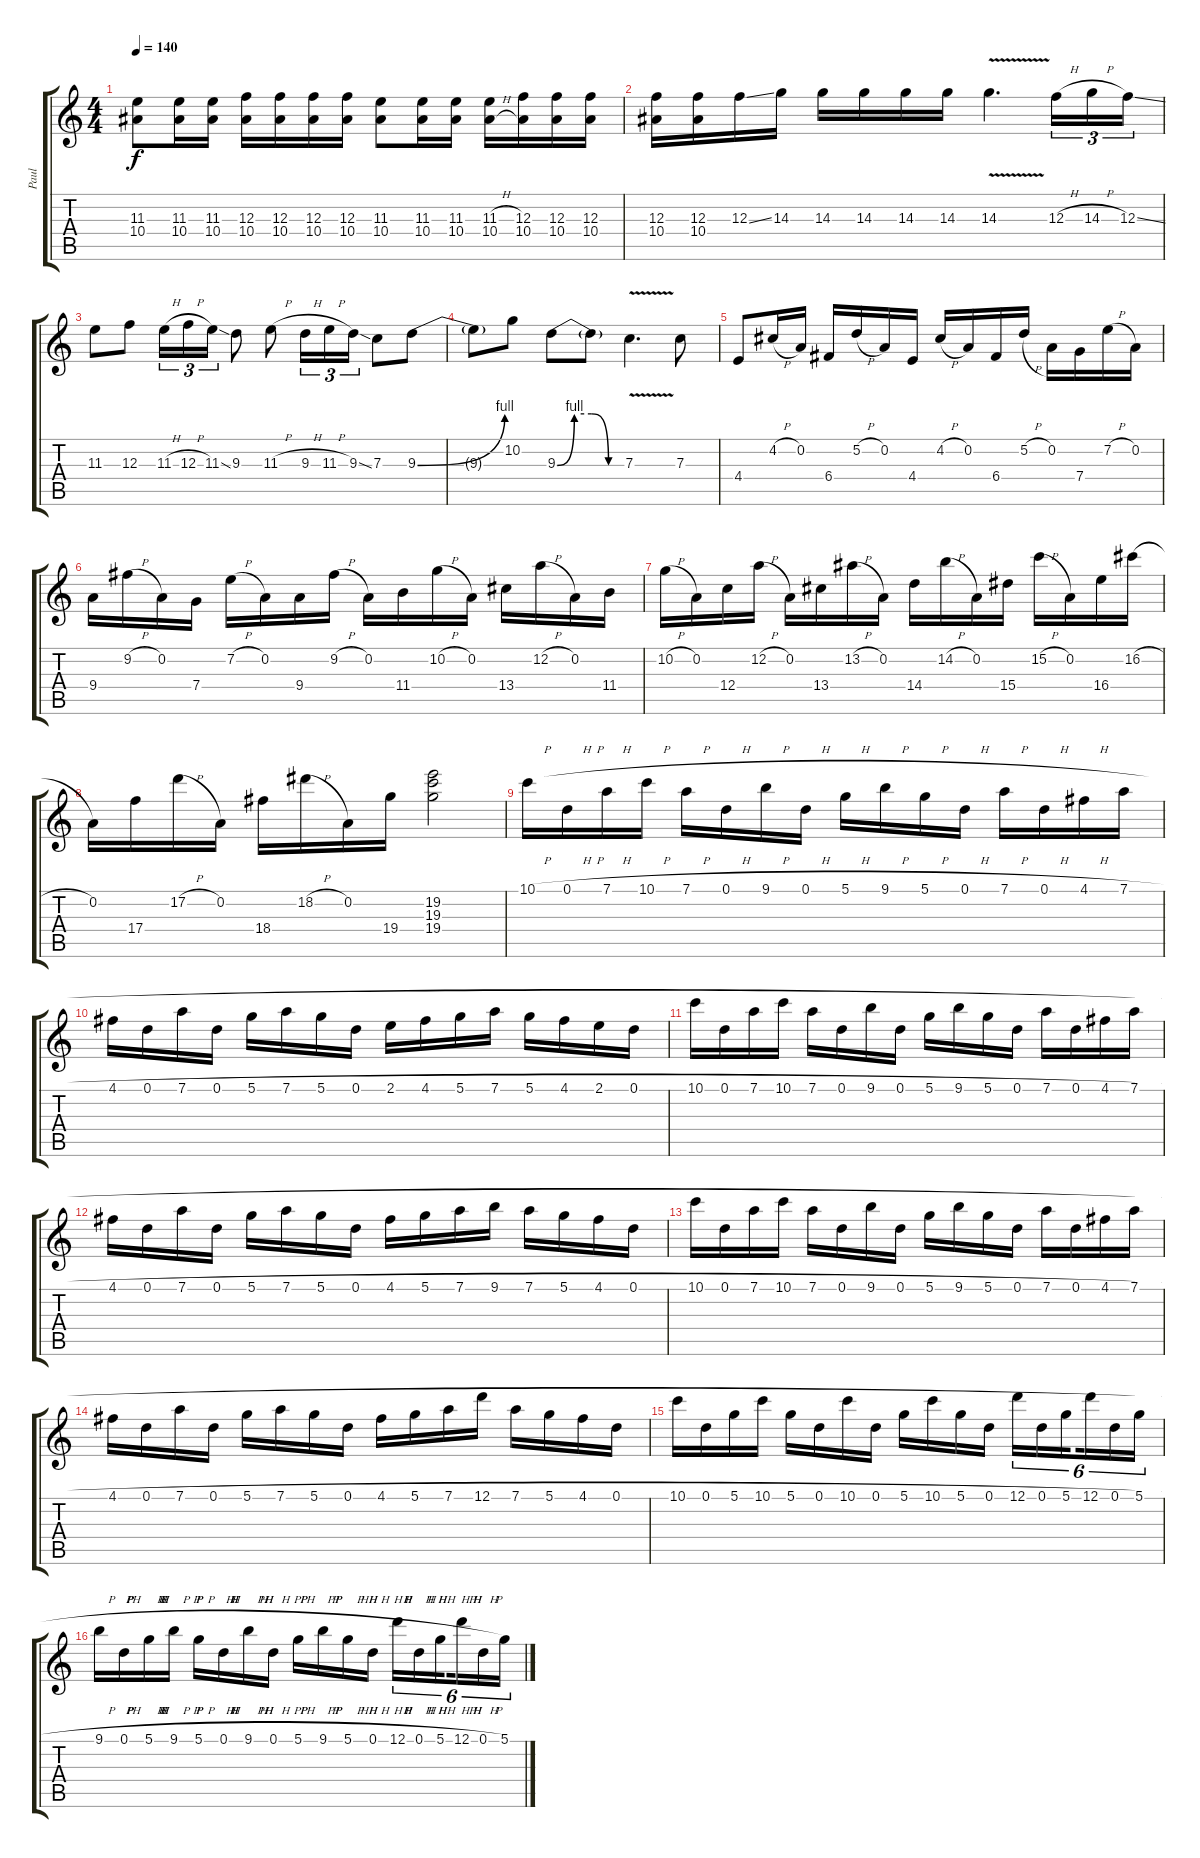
\track ("Paul" "Paul") {instrument distortionguitar}
\staff {score tabs}
\tuning (D4 A3 F3 C3 G2 D2) {hide}
\ts (4 4)
\tempo 140
\clef g2
\ks c
(11.3 10.4).8{dy f} (11.3 10.4).16 (11.3 10.4).16 (12.3 10.4).16 (12.3 10.4).16 (12.3 10.4).16 (12.3 10.4).16 (11.3 10.4).8 (11.3 10.4).16 (11.3 10.4).16 (11.3{h} 10.4{h}).16 (12.3 10.4).16 (12.3 10.4).16 (12.3 10.4).16 |
(12.3 10.4).16 (12.3 10.4).16 12.3{ss}.16 14.3.16 14.3.16 14.3.16 14.3.16 14.3.16 14.3{v}.4{d} 12.3{h}.16{tu (3 2)} 14.3{h}.16{tu (3 2)} 12.3{ss}.16{tu (3 2)} |
11.3.8 12.3.8 11.3{h}.16{tu (3 2)} 12.3{h}.16{tu (3 2)} 11.3{ss}.16{tu (3 2)} 9.3.8 11.3{h}.8 9.3{h}.16{tu (3 2)} 11.3{h}.16{tu (3 2)} 9.3{ss}.16{tu (3 2)} 7.3.8 9.3{be (bend 0 0 60 4)}.8 |
9.3{t}.8 10.2.8 9.3{be (custom 0 0 15 4 30 4 45 0 60 0)}.8 9.3{t}.8 7.3{v}.4{d} 7.3.8 |
4.4.8 4.2{h}.16 0.2.16 6.4.16 5.2{h}.16 0.2.16 4.4.16 4.2{h}.16 0.2.16 6.4.16 5.2{h}.16 0.2.16 7.4.16 7.2{h}.16 0.2.16 |
9.4.16 9.2{h}.16 0.2.16 7.4.16 7.2{h}.16 0.2.16 9.4.16 9.2{h}.16 0.2.16 11.4.16 10.2{h}.16 0.2.16 13.4.16 12.2{h}.16 0.2.16 11.4.16 |
10.2{h}.16 0.2.16 12.4.16 12.2{h}.16 0.2.16 13.4.16 13.2{h}.16 0.2.16 14.4.16 14.2{h}.16 0.2.16 15.4.16 15.2{h}.16 0.2.16 16.4.16 16.2{h}.16 |
0.2.16 17.4.16 17.2{h}.16 0.2.16 18.4.16 18.2{h}.16 0.2.16 19.4.16 (19.2 19.3 19.4).2 |
10.1{h}.16 0.1{h}.16 7.1{h}.16 10.1{h}.16 7.1{h}.16 0.1{h}.16 9.1{h}.16 0.1{h}.16 5.1{h}.16 9.1{h}.16 5.1{h}.16 0.1{h}.16 7.1{h}.16 0.1{h}.16 4.1{h}.16 7.1{h}.16 |
4.1{h}.16 0.1{h}.16 7.1{h}.16 0.1{h}.16 5.1{h}.16 7.1{h}.16 5.1{h}.16 0.1{h}.16 2.1{h}.16 4.1{h}.16 5.1{h}.16 7.1{h}.16 5.1{h}.16 4.1{h}.16 2.1{h}.16 0.1{h}.16 |
10.1{h}.16 0.1{h}.16 7.1{h}.16 10.1{h}.16 7.1{h}.16 0.1{h}.16 9.1{h}.16 0.1{h}.16 5.1{h}.16 9.1{h}.16 5.1{h}.16 0.1{h}.16 7.1{h}.16 0.1{h}.16 4.1{h}.16 7.1{h}.16 |
4.1{h}.16 0.1{h}.16 7.1{h}.16 0.1{h}.16 5.1{h}.16 7.1{h}.16 5.1{h}.16 0.1{h}.16 4.1{h}.16 5.1{h}.16 7.1{h}.16 9.1{h}.16 7.1{h}.16 5.1{h}.16 4.1{h}.16 0.1{h}.16 |
10.1{h}.16 0.1{h}.16 7.1{h}.16 10.1{h}.16 7.1{h}.16 0.1{h}.16 9.1{h}.16 0.1{h}.16 5.1{h}.16 9.1{h}.16 5.1{h}.16 0.1{h}.16 7.1{h}.16 0.1{h}.16 4.1{h}.16 7.1{h}.16 |
4.1{h}.16 0.1{h}.16 7.1{h}.16 0.1{h}.16 5.1{h}.16 7.1{h}.16 5.1{h}.16 0.1{h}.16 4.1{h}.16 5.1{h}.16 7.1{h}.16 12.1{h}.16 7.1{h}.16 5.1{h}.16 4.1{h}.16 0.1{h}.16 |
10.1{h}.16 0.1{h}.16 5.1{h}.16 10.1{h}.16 5.1{h}.16 0.1{h}.16 10.1{h}.16 0.1{h}.16 5.1{h}.16 10.1{h}.16 5.1{h}.16 0.1{h}.16 12.1{h}.16{tu (6 4)} 0.1{h}.16{tu (6 4)} 5.1{h}.16{tu (6 4) beam splitsecondary} 12.1{h}.16{tu (6 4)} 0.1{h}.16{tu (6 4)} 5.1{h}.16{tu (6 4)} |
9.1{h}.16 0.1{h}.16 5.1{h}.16 9.1{h}.16 5.1{h}.16 0.1{h}.16 9.1{h}.16 0.1{h}.16 5.1{h}.16 9.1{h}.16 5.1{h}.16 0.1{h}.16 12.1{h}.16{tu (6 4)} 0.1{h}.16{tu (6 4)} 5.1{h}.16{tu (6 4) beam splitsecondary} 12.1{h}.16{tu (6 4)} 0.1{h}.16{tu (6 4)} 5.1{h}.16{tu (6 4)}
